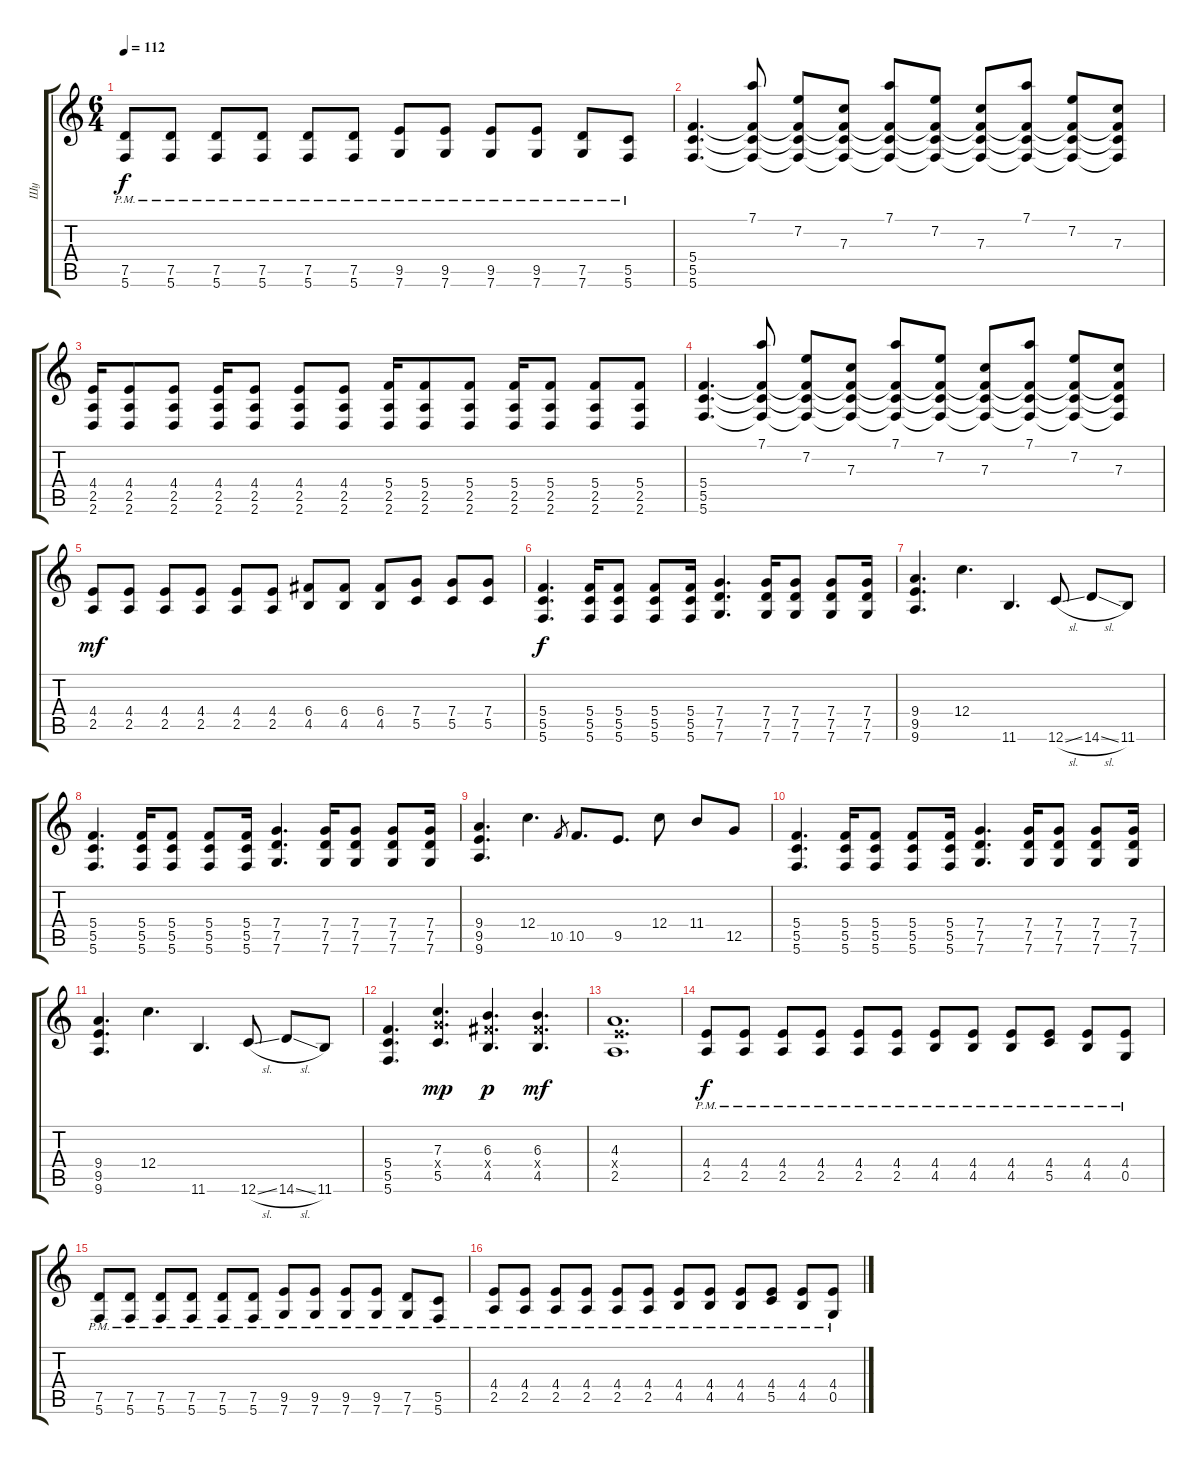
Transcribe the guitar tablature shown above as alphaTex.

\track ("Шу" "Шу") {instrument distortionguitar}
\staff {score tabs}
\tuning (D4 A3 F3 C3 G2 C2) {hide}
\ts (6 4)
\tempo 112
\clef g2
\ks c
(7.5{pm} 5.6{pm}).8{dy f} (7.5{pm} 5.6{pm}).8 (7.5{pm} 5.6{pm}).8 (7.5{pm} 5.6{pm}).8 (7.5{pm} 5.6{pm}).8 (7.5{pm} 5.6{pm}).8 (9.5{pm} 7.6{pm}).8 (9.5{pm} 7.6{pm}).8 (9.5{pm} 7.6{pm}).8 (9.5{pm} 7.6{pm}).8 (7.5{pm} 7.6{pm}).8 (5.5{pm} 5.6{pm}).8 |
(5.4 5.5 5.6).4{d volume 14 instrument electricguitarclean} (7.1 5.4{t} 5.5{t} 5.6{t}).8 (7.2 5.4{t} 5.5{t} 5.6{t}).8 (7.3 5.4{t} 5.5{t} 5.6{t}).8 (7.1 5.4{t} 5.5{t} 5.6{t}).8 (7.2 5.4{t} 5.5{t} 5.6{t}).8 (7.3 5.4{t} 5.5{t} 5.6{t}).8 (7.1 5.4{t} 5.5{t} 5.6{t}).8 (7.2 5.4{t} 5.5{t} 5.6{t}).8 (7.3 5.4{t} 5.5{t} 5.6{t}).8 |
(4.4 2.5 2.6).16 (4.4 2.5 2.6).8 (4.4 2.5 2.6).8 (4.4 2.5 2.6).16 (4.4 2.5 2.6).8 (4.4 2.5 2.6).8 (4.4 2.5 2.6).8 (5.4 2.5 2.6).16 (5.4 2.5 2.6).8 (5.4 2.5 2.6).8 (5.4 2.5 2.6).16 (5.4 2.5 2.6).8 (5.4 2.5 2.6).8 (5.4 2.5 2.6).8 |
(5.4 5.5 5.6).4{d} (7.1 5.4{t} 5.5{t} 5.6{t}).8 (7.2 5.4{t} 5.5{t} 5.6{t}).8 (7.3 5.4{t} 5.5{t} 5.6{t}).8 (7.1 5.4{t} 5.5{t} 5.6{t}).8 (7.2 5.4{t} 5.5{t} 5.6{t}).8 (7.3 5.4{t} 5.5{t} 5.6{t}).8 (7.1 5.4{t} 5.5{t} 5.6{t}).8 (7.2 5.4{t} 5.5{t} 5.6{t}).8 (7.3 5.4{t} 5.5{t} 5.6{t}).8 |
(4.4 2.5).8{dy mf} (4.4 2.5).8 (4.4 2.5).8 (4.4 2.5).8 (4.4 2.5).8 (4.4 2.5).8 (6.4 4.5).8 (6.4 4.5).8 (6.4 4.5).8 (7.4 5.5).8 (7.4 5.5).8 (7.4 5.5).8 |
(5.4 5.5 5.6).4{d dy f volume 10 balance 10 instrument distortionguitar} (5.4 5.5 5.6).16 (5.4 5.5 5.6).8 (5.4 5.5 5.6).8 (5.4 5.5 5.6).16 (7.4 7.5 7.6).4{d} (7.4 7.5 7.6).16 (7.4 7.5 7.6).8 (7.4 7.5 7.6).8 (7.4 7.5 7.6).16 |
(9.4 9.5 9.6).4{d} 12.4.4{d} 11.6.4{d} 12.6{sl}.8 14.6{sl}.8 11.6.8 |
(5.4 5.5 5.6).4{d} (5.4 5.5 5.6).16 (5.4 5.5 5.6).8 (5.4 5.5 5.6).8 (5.4 5.5 5.6).16 (7.4 7.5 7.6).4{d} (7.4 7.5 7.6).16 (7.4 7.5 7.6).8 (7.4 7.5 7.6).8 (7.4 7.5 7.6).16 |
(9.4 9.5 9.6).4{d} 12.4.4{d} 10.5.8{gr} 10.5.8{d} 9.5.8{d} 12.4.8 11.4.8 12.5.8 |
(5.4 5.5 5.6).4{d} (5.4 5.5 5.6).16 (5.4 5.5 5.6).8 (5.4 5.5 5.6).8 (5.4 5.5 5.6).16 (7.4 7.5 7.6).4{d} (7.4 7.5 7.6).16 (7.4 7.5 7.6).8 (7.4 7.5 7.6).8 (7.4 7.5 7.6).16 |
(9.4 9.5 9.6).4{d} 12.4.4{d} 11.6.4{d} 12.6{sl}.8 14.6{sl}.8 11.6.8 |
(5.4 5.5 5.6).4{d} (7.3 7.4{x} 5.5).4{d dy mp} (6.3 6.4{x} 4.5).4{d dy p} (6.3 6.4{x} 4.5).4{d dy mf} |
(4.3 4.4{x} 2.5).1{d} |
(4.4{pm} 2.5{pm}).8{dy f volume 15 instrument distortionguitar} (4.4{pm} 2.5{pm}).8 (4.4{pm} 2.5{pm}).8 (4.4{pm} 2.5{pm}).8 (4.4{pm} 2.5{pm}).8 (4.4{pm} 2.5{pm}).8 (4.4{pm} 4.5{pm}).8 (4.4{pm} 4.5{pm}).8 (4.4{pm} 4.5{pm}).8 (4.4{pm} 5.5{pm}).8 (4.4{pm} 4.5{pm}).8 (4.4{pm} 0.5{pm}).8 |
(7.5{pm} 5.6{pm}).8 (7.5{pm} 5.6{pm}).8 (7.5{pm} 5.6{pm}).8 (7.5{pm} 5.6{pm}).8 (7.5{pm} 5.6{pm}).8 (7.5{pm} 5.6{pm}).8 (9.5{pm} 7.6{pm}).8 (9.5{pm} 7.6{pm}).8 (9.5{pm} 7.6{pm}).8 (9.5{pm} 7.6{pm}).8 (7.5{pm} 7.6{pm}).8 (5.5{pm} 5.6{pm}).8 |
(4.4{pm} 2.5{pm}).8 (4.4{pm} 2.5{pm}).8 (4.4{pm} 2.5{pm}).8 (4.4{pm} 2.5{pm}).8 (4.4{pm} 2.5{pm}).8 (4.4{pm} 2.5{pm}).8 (4.4{pm} 4.5{pm}).8 (4.4{pm} 4.5{pm}).8 (4.4{pm} 4.5{pm}).8 (4.4{pm} 5.5{pm}).8 (4.4{pm} 4.5{pm}).8 (4.4{pm} 0.5{pm}).8
